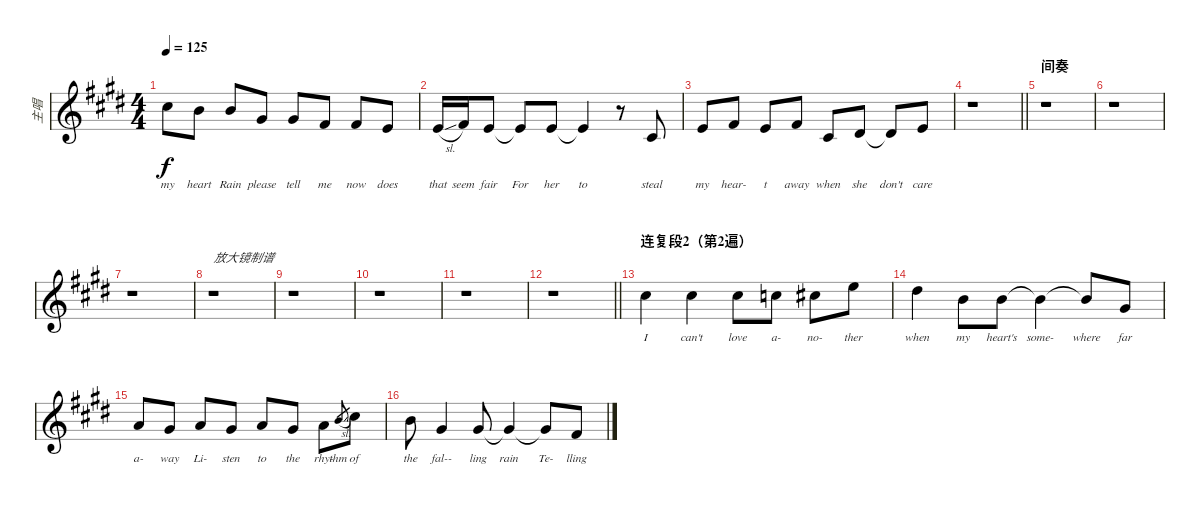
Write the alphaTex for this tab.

\track ("主唱" "主唱") {instrument altosax}
\staff {score}
\tuning (E4 B3 G3 D3 A2 E2) {hide}
\ts (4 4)
\tempo 125
\clef g2
\ks e
9.1.8{lyrics (0 "my") lyrics (1 "") lyrics (2 "") lyrics (3 "") lyrics (4 "") dy f} 7.1.8{lyrics (0 "heart") lyrics (1 "") lyrics (2 "") lyrics (3 "") lyrics (4 "")} 7.1.8{lyrics (0 "Rain") lyrics (1 "") lyrics (2 "") lyrics (3 "") lyrics (4 "")} 4.1.8{lyrics (0 "please") lyrics (1 "") lyrics (2 "") lyrics (3 "") lyrics (4 "")} 4.1.8{lyrics (0 "tell") lyrics (1 "") lyrics (2 "") lyrics (3 "") lyrics (4 "")} 2.1.8{lyrics (0 "me") lyrics (1 "") lyrics (2 "") lyrics (3 "") lyrics (4 "")} 2.1.8{lyrics (0 "now") lyrics (1 "") lyrics (2 "") lyrics (3 "") lyrics (4 "")} 0.1.8{lyrics (0 "does") lyrics (1 "") lyrics (2 "") lyrics (3 "") lyrics (4 "")} |
0.1{sl}.16{lyrics (0 "that") lyrics (1 "") lyrics (2 "") lyrics (3 "") lyrics (4 "")} 2.1.16{lyrics (0 "seem") lyrics (1 "") lyrics (2 "") lyrics (3 "") lyrics (4 "")} 0.1.8{lyrics (0 "fair") lyrics (1 "") lyrics (2 "") lyrics (3 "") lyrics (4 "")} 0.1{t}.8{lyrics (0 "For") lyrics (1 "") lyrics (2 "") lyrics (3 "") lyrics (4 "")} 0.1.8{lyrics (0 "her") lyrics (1 "") lyrics (2 "") lyrics (3 "") lyrics (4 "")} 0.1{t}.4{lyrics (0 "to") lyrics (1 "") lyrics (2 "") lyrics (3 "") lyrics (4 "")} r.8 2.2.8{lyrics (0 "steal") lyrics (1 "") lyrics (2 "") lyrics (3 "") lyrics (4 "")} |
0.1.8{lyrics (0 "my") lyrics (1 "") lyrics (2 "") lyrics (3 "") lyrics (4 "")} 2.1.8{lyrics (0 "hear-") lyrics (1 "") lyrics (2 "") lyrics (3 "") lyrics (4 "")} 0.1.8{lyrics (0 "t") lyrics (1 "") lyrics (2 "") lyrics (3 "") lyrics (4 "")} 2.1.8{lyrics (0 "away") lyrics (1 "") lyrics (2 "") lyrics (3 "") lyrics (4 "")} 2.2.8{lyrics (0 "when") lyrics (1 "") lyrics (2 "") lyrics (3 "") lyrics (4 "")} 4.2.8{lyrics (0 "she") lyrics (1 "") lyrics (2 "") lyrics (3 "") lyrics (4 "")} 4.2{t}.8{lyrics (0 "don't") lyrics (1 "") lyrics (2 "") lyrics (3 "") lyrics (4 "")} 0.1.8{lyrics (0 "care") lyrics (1 "") lyrics (2 "") lyrics (3 "") lyrics (4 "")} |
\barLineRight lightlight
r.1 |
\section ("" "间奏")
r.1 |
r.1 |
r.1 |
r.1{txt "放大镜制谱"} |
r.1 |
r.1 |
r.1 |
\barLineRight lightlight
r.1 |
\section ("" "连复段2（第2遍）")
9.1.4{lyrics (0 "I") lyrics (1 "") lyrics (2 "") lyrics (3 "") lyrics (4 "")} 9.1.4{lyrics (0 "can't") lyrics (1 "") lyrics (2 "") lyrics (3 "") lyrics (4 "")} 9.1.8{lyrics (0 "love") lyrics (1 "") lyrics (2 "") lyrics (3 "") lyrics (4 "")} 8.1.8{lyrics (0 "a-") lyrics (1 "") lyrics (2 "") lyrics (3 "") lyrics (4 "")} 9.1.8{lyrics (0 "no-") lyrics (1 "") lyrics (2 "") lyrics (3 "") lyrics (4 "")} 12.1.8{lyrics (0 "ther") lyrics (1 "") lyrics (2 "") lyrics (3 "") lyrics (4 "")} |
11.1.4{lyrics (0 "when") lyrics (1 "") lyrics (2 "") lyrics (3 "") lyrics (4 "")} 12.2.8{lyrics (0 "my") lyrics (1 "") lyrics (2 "") lyrics (3 "") lyrics (4 "")} 12.2.8{lyrics (0 "heart's") lyrics (1 "") lyrics (2 "") lyrics (3 "") lyrics (4 "")} 12.2{t}.4{lyrics (0 "some-") lyrics (1 "") lyrics (2 "") lyrics (3 "") lyrics (4 "")} 12.2{t}.8{lyrics (0 "where") lyrics (1 "") lyrics (2 "") lyrics (3 "") lyrics (4 "")} 4.1.8{lyrics (0 "far") lyrics (1 "") lyrics (2 "") lyrics (3 "") lyrics (4 "")} |
5.1.8{lyrics (0 "a-") lyrics (1 "") lyrics (2 "") lyrics (3 "") lyrics (4 "")} 4.1.8{lyrics (0 "way") lyrics (1 "") lyrics (2 "") lyrics (3 "") lyrics (4 "")} 5.1.8{lyrics (0 "Li-") lyrics (1 "") lyrics (2 "") lyrics (3 "") lyrics (4 "")} 4.1.8{lyrics (0 "sten") lyrics (1 "") lyrics (2 "") lyrics (3 "") lyrics (4 "")} 5.1.8{lyrics (0 "to") lyrics (1 "") lyrics (2 "") lyrics (3 "") lyrics (4 "")} 4.1.8{lyrics (0 "the") lyrics (1 "") lyrics (2 "") lyrics (3 "") lyrics (4 "")} 5.1.8{lyrics (0 "rhy-") lyrics (1 "") lyrics (2 "") lyrics (3 "") lyrics (4 "")} 7.1{sl}.8{lyrics (0 "thm") lyrics (1 "") lyrics (2 "") lyrics (3 "") lyrics (4 "") gr} 9.1.8{lyrics (0 "of") lyrics (1 "") lyrics (2 "") lyrics (3 "") lyrics (4 "")} |
7.1.8{lyrics (0 "the") lyrics (1 "") lyrics (2 "") lyrics (3 "") lyrics (4 "")} 9.2.4{lyrics (0 "fal--") lyrics (1 "") lyrics (2 "") lyrics (3 "") lyrics (4 "")} 9.2.8{lyrics (0 "ling") lyrics (1 "") lyrics (2 "") lyrics (3 "") lyrics (4 "")} 9.2{t}.4{lyrics (0 "rain") lyrics (1 "") lyrics (2 "") lyrics (3 "") lyrics (4 "")} 9.2{t}.8{lyrics (0 "Te-") lyrics (1 "") lyrics (2 "") lyrics (3 "") lyrics (4 "")} 2.1.8{lyrics (0 "lling") lyrics (1 "") lyrics (2 "") lyrics (3 "") lyrics (4 "")}
